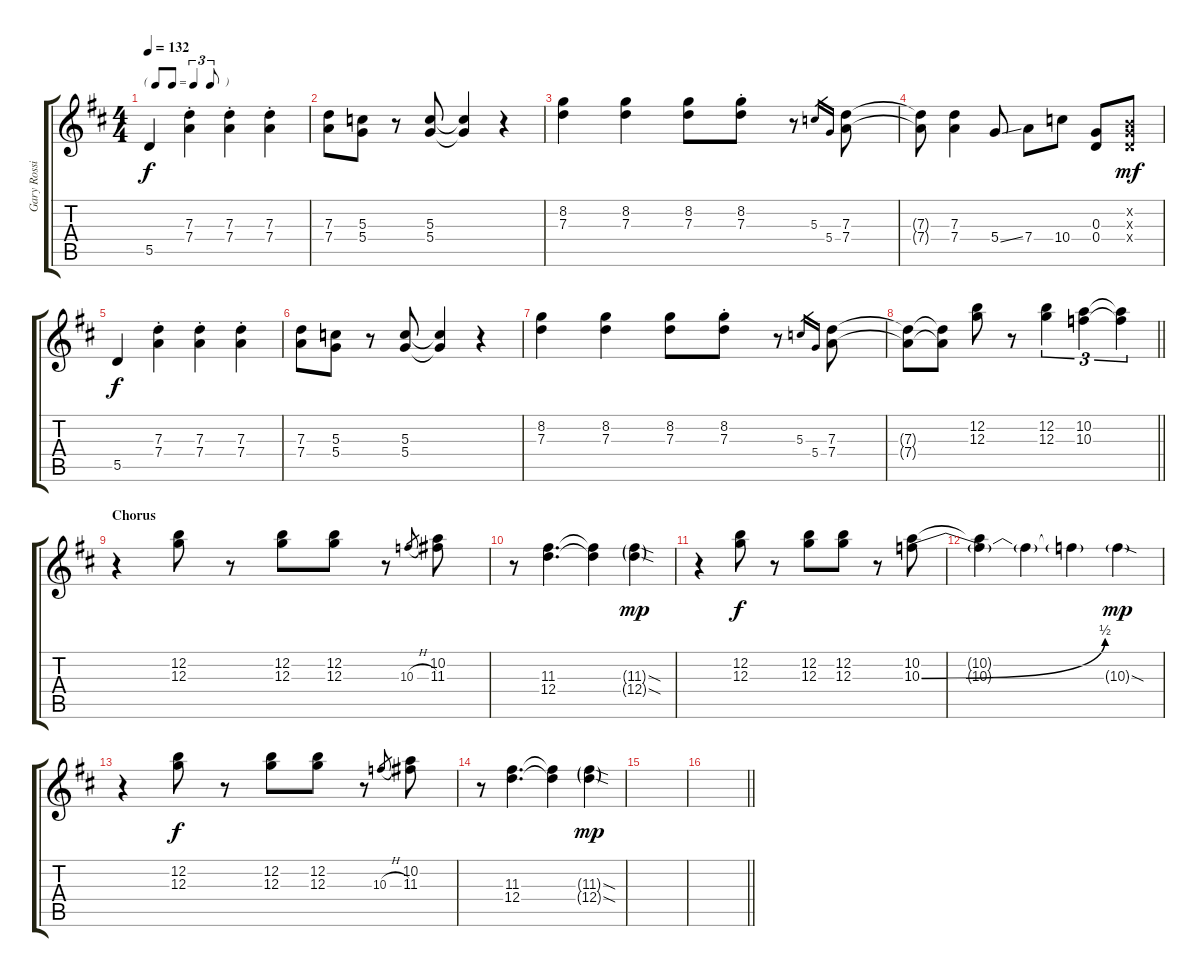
\track ("Gary Rossington - Lead Guitar" "Gary Rossi") {instrument overdrivenguitar}
\staff {score tabs}
\tuning (E4 B3 G3 D3 A2 E2) {hide}
\ts (4 4)
\tf triplet8th
\tempo 132
\clef g2
\ks d
5.5.4{dy f} (7.3{st} 7.4{st}).4 (7.3{st} 7.4{st}).4 (7.3{st} 7.4{st}).4 |
(7.3 7.4).8 (5.3 5.4).8 r.8 (5.3 5.4).8 (5.3{t} 5.4{t}).4 r.4 |
(8.2 7.3).4 (8.2 7.3).4 (8.2 7.3).8 (8.2{st} 7.3{st}).8 r.8 5.3.16{gr} 5.4.16{gr} (7.3 7.4).8 |
(7.3{t} 7.4{t}).8 (7.3 7.4).4 5.4{ss}.8 7.4.8 10.4.8 (0.3 0.4).8 (0.2{x} 0.3{x} 0.4{x}).8{dy mf} |
5.5.4{dy f} (7.3{st} 7.4{st}).4 (7.3{st} 7.4{st}).4 (7.3{st} 7.4{st}).4 |
(7.3 7.4).8 (5.3 5.4).8 r.8 (5.3 5.4).8 (5.3{t} 5.4{t}).4 r.4 |
(8.2 7.3).4 (8.2 7.3).4 (8.2 7.3).8 (8.2{st} 7.3{st}).8 r.8 5.3.16{gr} 5.4.16{gr} (7.3 7.4).8 |
\barLineRight lightlight
(7.3{t} 7.4{t}).8 (7.3{t} 7.4{t}).8 (12.2 12.3).8 r.8 (12.2 12.3).4{tu (3 2)} (10.2 10.3).4{tu (3 2)} (10.2{t} 10.3{t}).4{tu (3 2)} |
\section ("" "Chorus")
r.4 (12.2 12.3).8 r.8 (12.2 12.3).8 (12.2 12.3).8 r.8 10.3{h}.8{gr} (10.2 11.3).8 |
r.8 (11.3 12.4).4{d} (11.3{t} 12.4{t}).4 (11.3{sod g} 12.4{sod g}).4{dy mp} |
r.4 (12.2 12.3).8{dy f} r.8 (12.2 12.3).8 (12.2 12.3).8 r.8 (10.2 10.3{be (bend 0 0 60 2)}).8 |
(10.2{t} 10.3{t}).4 10.3{t}.4 10.3{t}.4 10.3{sod g}.4{dy mp} |
r.4 (12.2 12.3).8{dy f} r.8 (12.2 12.3).8 (12.2 12.3).8 r.8 10.3{h}.8{gr} (10.2 11.3).8 |
r.8 (11.3 12.4).4{d} (11.3{t} 12.4{t}).4 (11.3{sod g} 12.4{sod g}).4{dy mp} |
|
\barLineRight lightlight
